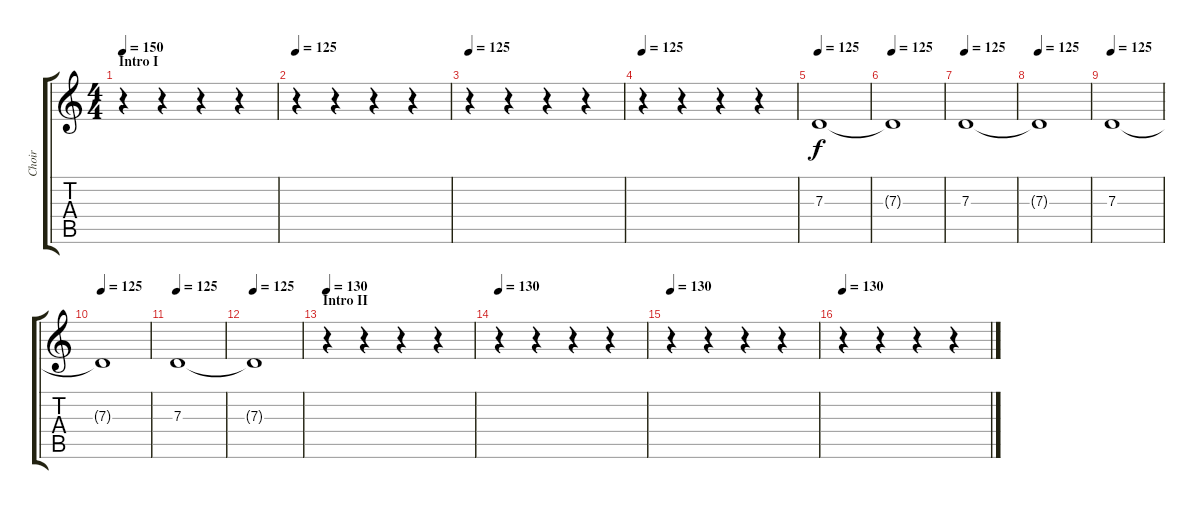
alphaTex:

\track ("Choir" "Choir") {instrument choiraahs}
\staff {score tabs}
\tuning (E4 B3 G3 D3 A2 E2) {hide}
\ts (4 4)
\section ("" "Intro I")
\tempo 150
\tempo 125
\tempo 150
\clef g2
\ks c
r.4{dy f instrument choiraahs} r.4 r.4 r.4 |
\tempo 125
r.4 r.4 r.4 r.4 |
\tempo 125
r.4 r.4 r.4 r.4 |
\tempo 125
r.4 r.4 r.4 r.4 |
\tempo 125
7.3.1 |
\tempo 125
7.3{t}.1 |
\tempo 125
7.3.1 |
\tempo 125
7.3{t}.1 |
\tempo 125
7.3.1 |
\tempo 125
7.3{t}.1 |
\tempo 125
7.3.1 |
\tempo 125
7.3{t}.1 |
\section ("" "Intro II")
\tempo 130
r.4 r.4 r.4 r.4 |
\tempo 130
r.4 r.4 r.4 r.4 |
\tempo 130
r.4 r.4 r.4 r.4 |
\tempo 130
r.4 r.4 r.4 r.4
